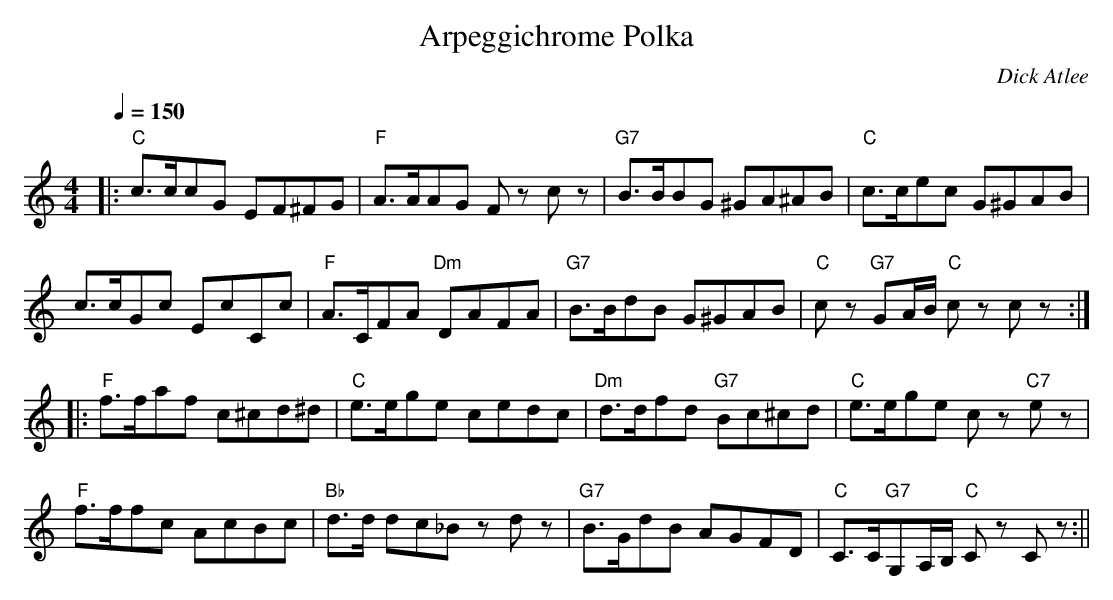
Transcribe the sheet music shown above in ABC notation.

X:1
T:Arpeggichrome Polka
M:4/4
L:1/8
Q:1/4=150
C:Dick Atlee
K:C
|: "C" c>ccG EF^FG | "F" A>AAG F z c z |
"G7" B>BBG ^GA^AB | "C" c>cec G^GAB | !
c>cGc EcCc | "F" A>CFA "Dm" DAFA |
"G7" B>BdB G^GAB | "C" c z "G7" GA/2B/2 "C" c z c z :| !
|: "F" f>faf c^cd^d | "C" e>ege cedc |
"Dm" d>dfd "G7" Bc^cd | "C" e>ege c z "C7" e z | !
"F" f>ffc AcBc | "Bb" d>d dc_B z d z |
"G7" B>GdB AGFD | "C" C>C"G7"G,A,/2B,/2 "C" C z C z :||
